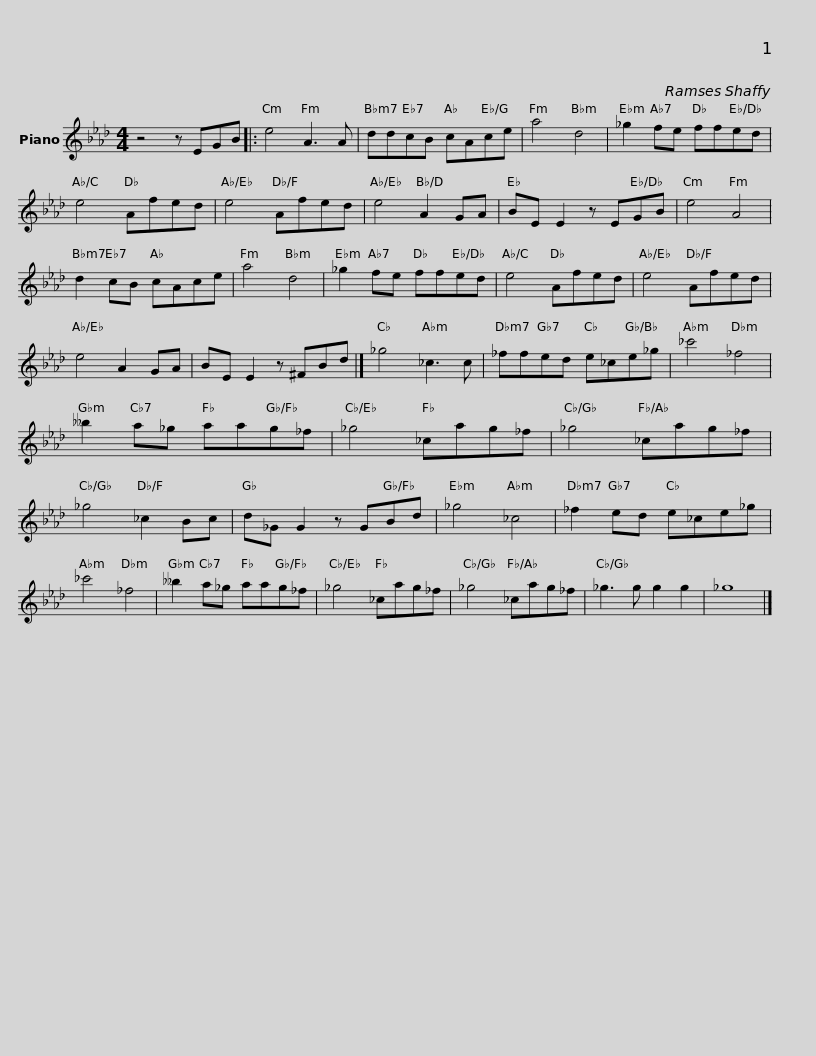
X:1
L:1/8
M:4/4
I:linebreak $
K:Ab
V:1 treble
V:1
 z4 z EGB |:$ e4 A3 A | ddcB cAce | a4 d4 | _g2 fe ffed |$ %5
 e4 Afed | e4 Afed | e4 A2 GA | BE E2 z EGB |$ e4 A4 | %10
 d2 cB cAce | a4 d4 | _g2 fe ffed |$ e4 Afed | e4 Afed | %15
 e4 A2 GA | BE E2 z ^FBd |]$ _g4 _c3 c | _ffed e_ce_g | _c'4 _f4 | %20
 __b2 a_g aag_f |$ _g4 _cag_f | _g4 _cag_f | _g4 _c2 Bc | d_G G2 z GBd |$ %25
 _g4 _c4 | _f2 ed e_ce_g | _c'4 _f4 | __b2 a_g aag_f |$ _g4 _cag_f | %30
 _g4 _cag_f | _g3 g g2 g2 | _g8 |] %33
